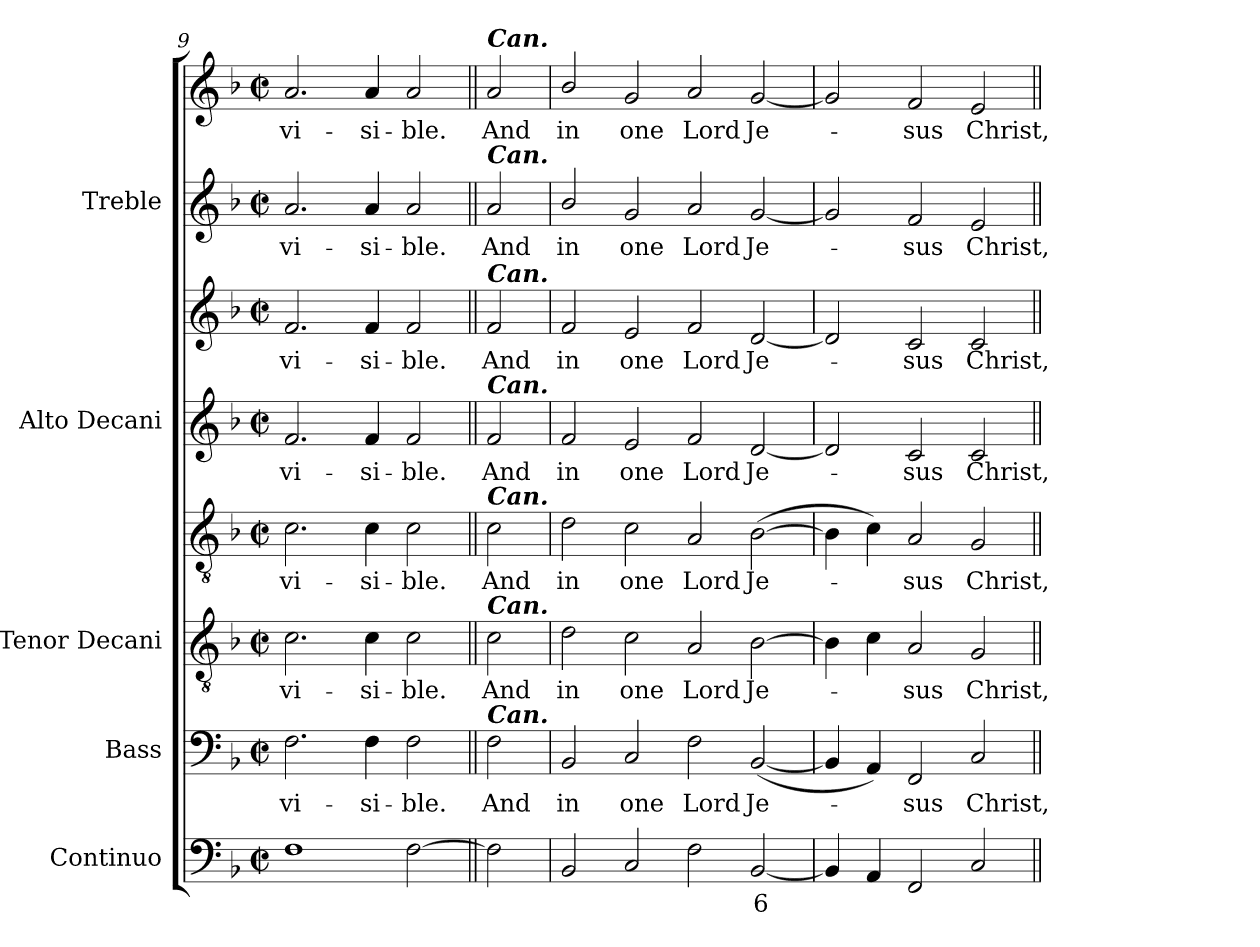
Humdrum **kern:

**kern	**text	**kern	**text	**kern	**text	**kern	**text	**kern	**text	**kern	**text	**kern	**text	**kern	**text
*part5	*part5	*part4	*part4	*part3	*part3	*part3	*part3	*part2	*part2	*part2	*part2	*part1	*part1	*part1	*part1
*staff8	*staff8	*staff7	*staff7	*staff6	*staff6	*staff5	*staff5	*staff4	*staff4	*staff3	*staff3	*staff2	*staff2	*staff1	*staff1
*I"Continuo	*	*I"Bass	*	*I"Tenor Decani	*	*	*	*I"Alto Decani	*	*	*	*I"Treble	*	*	*
*	*	*I'B	*	*I'T	*	*	*	*I'A	*	*	*	*	*	*	*
*clefF4	*	*clefF4	*	*clefGv2	*	*clefGv2	*	*clefG2	*	*clefG2	*	*	*	*clefG2	*
*k[b-]	*	*k[b-]	*	*k[b-]	*	*k[b-]	*	*k[b-]	*	*k[b-]	*	*k[b-]	*	*k[b-]	*
*F:	*	*F:	*	*F:	*	*F:	*	*F:	*	*F:	*	*F:	*	*F:	*
*M4/2	*	*M4/2	*	*M4/2	*	*M4/2	*	*M4/2	*	*M4/2	*	*M4/2	*	*M4/2	*
*met(c|)	*	*met(c|)	*	*met(c|)	*	*met(c|)	*	*met(c|)	*	*met(c|)	*	*met(c|)	*	*met(c|)	*
=9	=9	=9	=9	=9	=9	=9	=9	=9	=9	=9	=9	=9	=9	=9	=9
!	!	!	!LO:LY:b	!	!LO:LY:b	!	!LO:LY:b	!	!LO:LY:b	!	!LO:LY:b	!	!LO:LY:b	!	!LO:LY:b
1F	.	2.F	-vi-	2.c	-vi-	2.c	-vi-	2.f	vi-	2.f	vi-	2.a	-vi-	2.a	-vi-
!	!	!	!LO:LY:b	!	!LO:LY:b	!	!LO:LY:b	!	!LO:LY:b	!	!LO:LY:b	!	!LO:LY:b	!	!LO:LY:b
.	.	4F	-si-	4c	-si-	4c	-si-	4f	-si-	4f	-si-	4a	-si-	4a	-si-
!	!	!	!LO:LY:b	!	!LO:LY:b	!	!LO:LY:b	!	!LO:LY:b	!	!LO:LY:b	!	!LO:LY:b	!	!LO:LY:b
[2F	.	2F	-ble.	2c	-ble.	2c	-ble.	2f	-ble.	2f	-ble.	2a	-ble.	2a	-ble.
=10||	=10||	=10||	=10||	=10||	=10||	=10||	=10||	=10||	=10||	=10||	=10||	=10||	=10||	=10||	=10||
!	!	!	!	!	!	!	!	!	!	!	!	!	!	!LO:TX:a:Bi:t=Can.	!
!	!	!	!	!	!	!	!	!	!	!	!	!LO:TX:a:Bi:t=Can.	!	!	!
!	!	!	!	!	!	!	!	!	!	!LO:TX:a:Bi:t=Can.	!	!	!	!	!
!	!	!	!	!	!	!	!	!LO:TX:a:Bi:t=Can.	!	!	!	!	!	!	!
!	!	!	!	!	!	!LO:TX:a:Bi:t=Can.	!	!	!	!	!	!	!	!	!
!	!	!	!	!LO:TX:a:Bi:t=Can.	!	!	!	!	!	!	!	!	!	!	!
!	!	!LO:TX:a:Bi:t=Can.	!	!	!	!	!	!	!	!	!	!	!	!	!
!	!	!	!LO:LY:b	!	!LO:LY:b	!	!LO:LY:b	!	!LO:LY:b	!	!LO:LY:b	!	!LO:LY:b	!	!LO:LY:b
2F]	.	2F	And	2c	And	2c	And	2f	And	2f	And	2a	And	2a	And
=11	=11	=11	=11	=11	=11	=11	=11	=11	=11	=11	=11	=11	=11	=11	=11
!	!	!	!LO:LY:b	!	!LO:LY:b	!	!LO:LY:b	!	!LO:LY:b	!	!LO:LY:b	!	!LO:LY:b	!	!LO:LY:b
2BB-	.	2BB-	in	2d	in	2d	in	2f	in	2f	in	2b-/	in	2b-/	in
!	!	!	!LO:LY:b	!	!LO:LY:b	!	!LO:LY:b	!	!LO:LY:b	!	!LO:LY:b	!	!LO:LY:b	!	!LO:LY:b
2C	.	2C	one	2c	one	2c	one	2e	one	2e	one	2g	one	2g	one
!	!	!	!LO:LY:b	!	!LO:LY:b	!	!LO:LY:b	!	!LO:LY:b	!	!LO:LY:b	!	!LO:LY:b	!	!LO:LY:b
2F	.	2F	Lord	2A	Lord	2A	Lord	2f	Lord	2f	Lord	2a	Lord	2a	Lord
!	!LO:LY:b	!	!LO:LY:b	!	!LO:LY:b	!	!LO:LY:b	!	!LO:LY:b	!	!LO:LY:b	!	!LO:LY:b	!	!LO:LY:b
[2BB-	6	(<[2BB-	Je-	[2B-	Je-	(>[2B-	Je-	[2d	Je-	[2d	Je-	[2g	Je-	[2g	Je-
=12	=12	=12	=12	=12	=12	=12	=12	=12	=12	=12	=12	=12	=12	=12	=12
4BB-]	.	4BB-]	.	4B-]	.	4B-]	.	2d]	.	2d]	.	2g]	.	2g]	.
4AA	.	4AA)	.	4c	.	4c)	.	.	.	.	.	.	.	.	.
!	!	!	!LO:LY:b	!	!LO:LY:b	!	!LO:LY:b	!	!LO:LY:b	!	!LO:LY:b	!	!LO:LY:b	!	!LO:LY:b
2FF	.	2FF	sus	2A	sus	2A	sus	2c	sus	2c	sus	2f	sus	2f	sus
!	!	!	!LO:LY:b	!	!LO:LY:b	!	!LO:LY:b	!	!LO:LY:b	!	!LO:LY:b	!	!LO:LY:b	!	!LO:LY:b
2C	.	2C	Christ,	2G	Christ,	2G	Christ,	2c	Christ,	2c	Christ,	2e	Christ,	2e	Christ,
=||	=||	=||	=||	=||	=||	=||	=||	=||	=||	=||	=||	=||	=||	=||	=||
*-	*-	*-	*-	*-	*-	*-	*-	*-	*-	*-	*-	*-	*-	*-	*-
